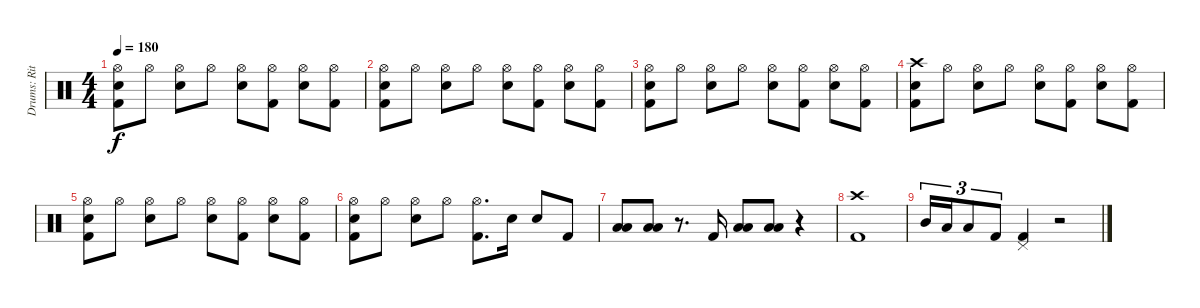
\track ("Drums: Ritsu Tainaka" "Drums: Rit") {instrument percussion}
\staff {score}
\articulation defaults
\ts (4 4)
\tempo 180
\clef neutral
\ks c
("Hi-Hat (open)" "Electric Snare (hit)" "Kick (hit) 2").8{dy f} "Hi-Hat (open)".8 ("Hi-Hat (open)" "Electric Snare (hit)").8 "Hi-Hat (open)".8 ("Hi-Hat (open)" "Electric Snare (hit)").8 ("Hi-Hat (open)" "Kick (hit) 2").8 ("Hi-Hat (open)" "Electric Snare (hit)").8 ("Hi-Hat (open)" "Kick (hit) 2").8 |
("Hi-Hat (open)" "Electric Snare (hit)" "Kick (hit) 2").8 "Hi-Hat (open)".8 ("Hi-Hat (open)" "Electric Snare (hit)").8 "Hi-Hat (open)".8 ("Hi-Hat (open)" "Electric Snare (hit)").8 ("Hi-Hat (open)" "Kick (hit) 2").8 ("Hi-Hat (open)" "Electric Snare (hit)").8 ("Hi-Hat (open)" "Kick (hit) 2").8 |
("Hi-Hat (open)" "Electric Snare (hit)" "Kick (hit) 2").8 "Hi-Hat (open)".8 ("Hi-Hat (open)" "Electric Snare (hit)").8 "Hi-Hat (open)".8 ("Hi-Hat (open)" "Electric Snare (hit)").8 ("Hi-Hat (open)" "Kick (hit) 2").8 ("Hi-Hat (open)" "Electric Snare (hit)").8 ("Hi-Hat (open)" "Kick (hit) 2").8 |
("Crash high (hit)" "Electric Snare (hit)" "Kick (hit) 2").8 "Hi-Hat (open)".8 ("Hi-Hat (open)" "Electric Snare (hit)").8 "Hi-Hat (open)".8 ("Hi-Hat (open)" "Electric Snare (hit)").8 ("Hi-Hat (open)" "Kick (hit) 2").8 ("Hi-Hat (open)" "Electric Snare (hit)").8 ("Hi-Hat (open)" "Kick (hit) 2").8 |
("Hi-Hat (open)" "Electric Snare (hit)" "Kick (hit) 2").8 "Hi-Hat (open)".8 ("Hi-Hat (open)" "Electric Snare (hit)").8 "Hi-Hat (open)".8 ("Hi-Hat (open)" "Electric Snare (hit)").8 ("Hi-Hat (open)" "Kick (hit) 2").8 ("Hi-Hat (open)" "Electric Snare (hit)").8 ("Hi-Hat (open)" "Kick (hit) 2").8 |
("Hi-Hat (open)" "Electric Snare (hit)" "Kick (hit) 2").8 "Hi-Hat (open)".8 ("Hi-Hat (open)" "Electric Snare (hit)").8 "Hi-Hat (open)".8 ("Hi-Hat (open)" "Kick (hit) 2").8{d} "Electric Snare (hit)".16 "Electric Snare (hit)".8 "Kick (hit) 2".8 |
("Low Tom (hit)" "Low Floor Tom (hit)").8 ("Low Tom (hit)" "Low Floor Tom (hit)").8 r.8{d} "Kick (hit) 2".16 ("Low Tom (hit)" "Low Floor Tom (hit)").8 ("Low Tom (hit)" "Low Floor Tom (hit)").8 r.4 |
("Crash high (hit)" "Kick (hit) 2").1 |
"Mid Tom (hit)".16{tu (3 2)} "Low Tom (hit)".16{tu (3 2)} "Low Floor Tom (hit)".8{tu (3 2)} "Kick (hit) 2".8{tu (3 2)} ("Pedal Hi-Hat (hit)" "Kick (hit) 2").4 r.2
